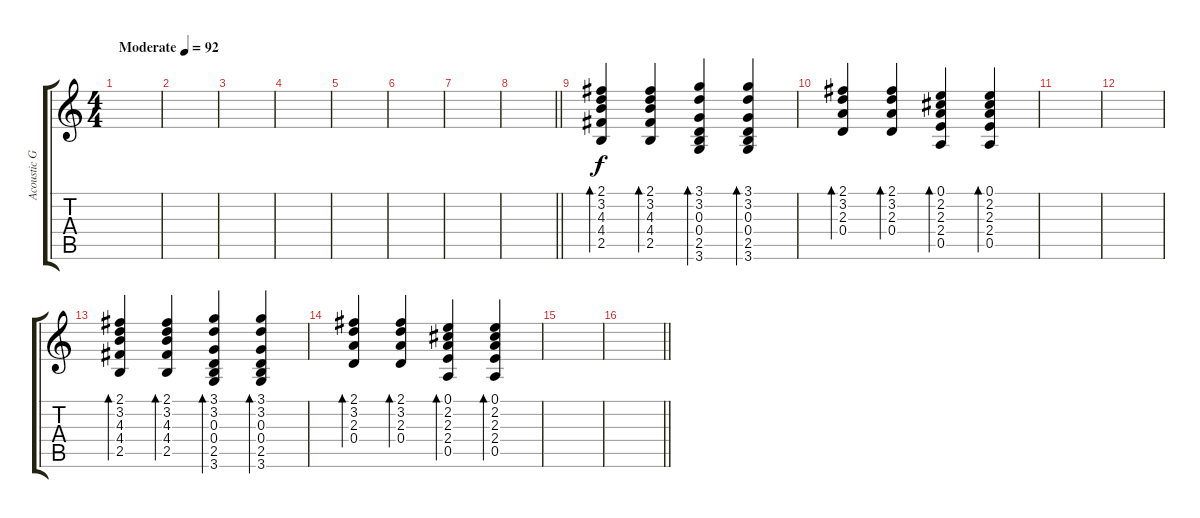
\track ("Acoustic Guitar 1" "Acoustic G") {instrument acousticguitarsteel}
\staff {score tabs}
\tuning (E4 B3 G3 D3 A2 E2) {hide}
\ts (4 4)
\tempo (92 "Moderate")
\clef g2
\ks c
|
|
|
|
|
|
|
\barLineRight lightlight
|
(2.1 3.2 4.3 4.4 2.5).4{bd 60} (2.1 3.2 4.3 4.4 2.5).4{bd 60} (3.1 3.2 0.3 0.4 2.5 3.6).4{bd 60} (3.1 3.2 0.3 0.4 2.5 3.6).4{bd 60} |
(2.1 3.2 2.3 0.4).4{bd 60} (2.1 3.2 2.3 0.4).4{bd 60} (0.1 2.2 2.3 2.4 0.5).4{bd 60} (0.1 2.2 2.3 2.4 0.5).4{bd 60} |
|
|
(2.1 3.2 4.3 4.4 2.5).4{bd 60} (2.1 3.2 4.3 4.4 2.5).4{bd 60} (3.1 3.2 0.3 0.4 2.5 3.6).4{bd 60} (3.1 3.2 0.3 0.4 2.5 3.6).4{bd 60} |
(2.1 3.2 2.3 0.4).4{bd 60} (2.1 3.2 2.3 0.4).4{bd 60} (0.1 2.2 2.3 2.4 0.5).4{bd 60} (0.1 2.2 2.3 2.4 0.5).4{bd 60} |
|
\barLineRight lightlight
